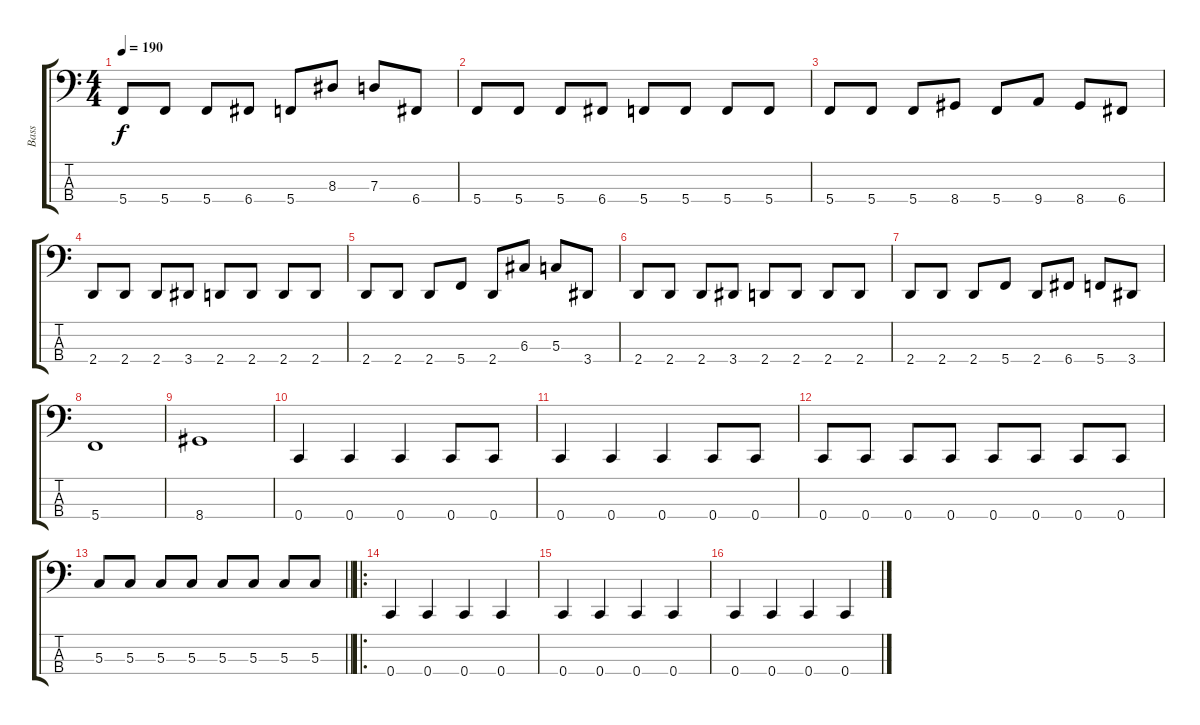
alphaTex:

\track ("Bass" "Bass") {instrument electricbassfinger}
\staff {score tabs}
\tuning (F2 C2 G1 C1) {hide}
\ts (4 4)
\tempo 190
\clef f4
\ks c
5.4.8{dy f} 5.4.8 5.4.8 6.4.8 5.4.8 8.3.8 7.3.8 6.4.8 |
5.4.8 5.4.8 5.4.8 6.4.8 5.4.8 5.4.8 5.4.8 5.4.8 |
5.4.8 5.4.8 5.4.8 8.4.8 5.4.8 9.4.8 8.4.8 6.4.8 |
2.4.8 2.4.8 2.4.8 3.4.8 2.4.8 2.4.8 2.4.8 2.4.8 |
2.4.8 2.4.8 2.4.8 5.4.8 2.4.8 6.3.8 5.3.8 3.4.8 |
2.4.8 2.4.8 2.4.8 3.4.8 2.4.8 2.4.8 2.4.8 2.4.8 |
2.4.8 2.4.8 2.4.8 5.4.8 2.4.8 6.4.8 5.4.8 3.4.8 |
5.4.1 |
8.4.1 |
0.4.4 0.4.4 0.4.4 0.4.8 0.4.8 |
0.4.4 0.4.4 0.4.4 0.4.8 0.4.8 |
0.4.8 0.4.8 0.4.8 0.4.8 0.4.8 0.4.8 0.4.8 0.4.8 |
\barLineRight lightlight
5.3.8 5.3.8 5.3.8 5.3.8 5.3.8 5.3.8 5.3.8 5.3.8 |
\ro
0.4.4 0.4.4 0.4.4 0.4.4 |
0.4.4 0.4.4 0.4.4 0.4.4 |
0.4.4 0.4.4 0.4.4 0.4.4
